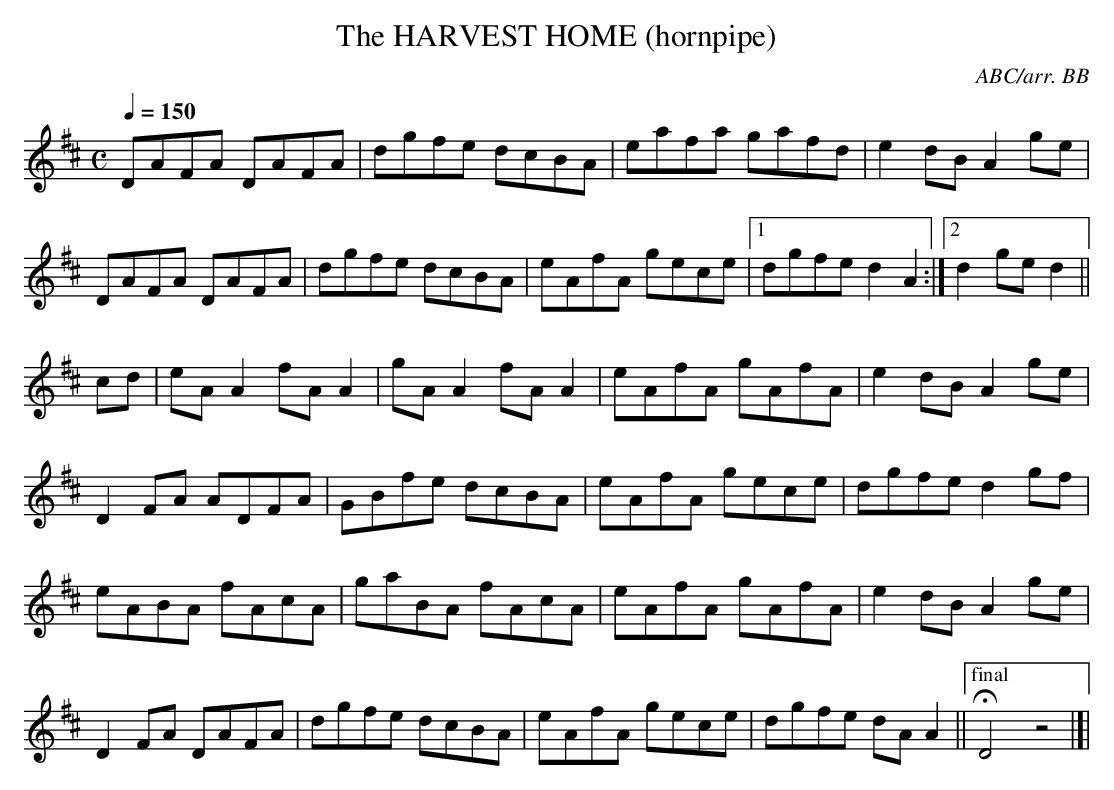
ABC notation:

X:1
T:HARVEST HOME (hornpipe), The
C:ABC/arr. BB
M:C
L:1/8
Q:1/4=150
K:D
DAFA DAFA|dgfe dcBA|eafa gafd|e2dB A2ge|
DAFA DAFA|dgfe dcBA|eAfA gece |1 dgfe d2A2 :|\
[2 d2ge d2 ||
cd|eAA2 fAA2|gAA2 fAA2|eAfA gAfA|e2dB A2ge|
D2FA ADFA|GBfe dcBA|eAfA gece|dgfe d2gf|
eABA fAcA|gaBA fAcA|eAfA gAfA|e2dB A2ge|
D2FA DAFA|dgfe dcBA|eAfA gece|dgfe dAA2 ||\
["final"HD4z4|]|
